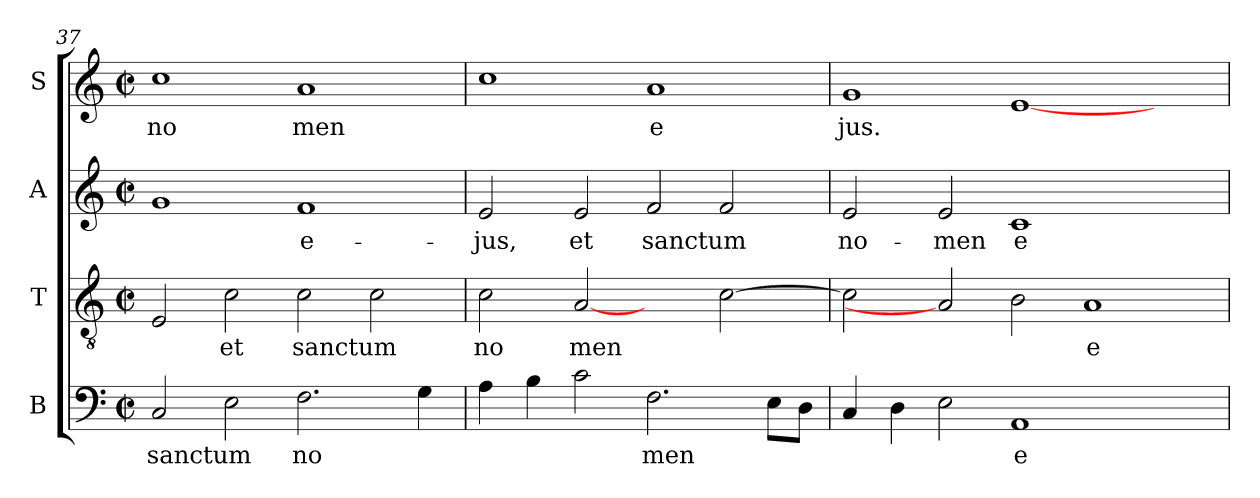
**kern	**text	**kern	**text	**kern	**text	**kern	**text
*part4	*part4	*part3	*part3	*part2	*part2	*part1	*part1
*staff4	*staff4	*staff3	*staff3	*staff2	*staff2	*staff1	*staff1
*I"B	*	*I"T	*	*I"A	*	*I"S	*
*I'B	*	*I'T	*	*I'A	*	*I'S	*
*clefF4	*	*clefGv2	*	*clefG2	*	*clefG2	*
*k[]	*	*k[]	*	*k[]	*	*k[]	*
*C:	*	*C:	*	*C:	*	*C:	*
*M2/2	*	*M2/2	*	*M2/2	*	*M2/2	*
*met(c|)	*	*met(c|)	*	*met(c|)	*	*met(c|)	*
=37	=37	=37	=37	=37	=37	=37	=37
!	!LO:LY:b:cj	!	!LO:LY:b:cj	!	!LO:LY:b:cj	!	!LO:LY:b:cj
2C/	sanctum	2E/	.	1g	.	1cc	no
!	!LO:LY:b:cj	!	!LO:LY:b:cj	!	!	!	!
2E\	.	2c\	et	.	.	.	.
!	!LO:LY:b:cj	!	!LO:LY:b:cj	!	!LO:LY:b:cj	!	!LO:LY:b:cj
2.F\	no-	2c\	sanctum	1f	e-	1a	men
!	!	!	!LO:LY:b:cj	!	!	!	!
.	.	2c\	.	.	.	.	.
!	!LO:LY:b:cj	!	!	!	!	!	!
4G\	--	.	.	.	.	.	.
=38	=38	=38	=38	=38	=38	=38	=38
!	!LO:LY:b:cj	!	!LO:LY:b:cj	!	!LO:LY:b:cj	!	!LO:LY:b:cj
4A\	--	2c\	no	2e/	-jus,	1cc	.
!	!LO:LY:b:cj	!	!	!	!	!	!
4B\	--	.	.	.	.	.	.
!	!LO:LY:b:cj	!	!LO:LY:b:cj	!	!LO:LY:b:cj	!	!
2c\	--	[2A	men	2e/	et	.	.
!	!LO:LY:b:cj	!	!	!	!LO:LY:b:cj	!	!LO:LY:b:cj
2.F\	-men	2ryy	.	2f/	sanctum	1a	e
!	!	!	!LO:LY:b:cj	!	!LO:LY:b:cj	!	!
.	.	[>2c\	.	2f/	.	.	.
!	!LO:LY:b:cj	!	!	!	!	!	!
8E\L	.	.	.	.	.	.	.
!	!LO:LY:b:cj	!	!	!	!	!	!
8D\J	.	.	.	.	.	.	.
=39	=39	=39	=39	=39	=39	=39	=39
!	!LO:LY:b:cj	!	!LO:LY:b:cj	!	!LO:LY:b:cj	!	!LO:LY:b:cj
4C/	.	2c\]	.	2e/	no-	1g	jus.
!	!LO:LY:b:cj	!	!	!	!	!	!
4D\	.	.	.	.	.	.	.
!	!LO:LY:b:cj	!	!	!	!LO:LY:b:cj	!	!
2E\	.	2A]	.	2e/	-men	.	.
!	!LO:LY:b:cj	!	!LO:LY:b:cj	!	!LO:LY:b:cj	!	!LO:LY:b:cj
1AA	e-	2B\	.	1c	e-	[<1e	.
!	!	!	!LO:LY:b:cj	!	!	!	!
.	.	1A	e	.	.	.	.
2ryy	.	.	.	2ryy	.	2ryy	.
=	=	=	=	=	=	=	=
*-	*-	*-	*-	*-	*-	*-	*-
